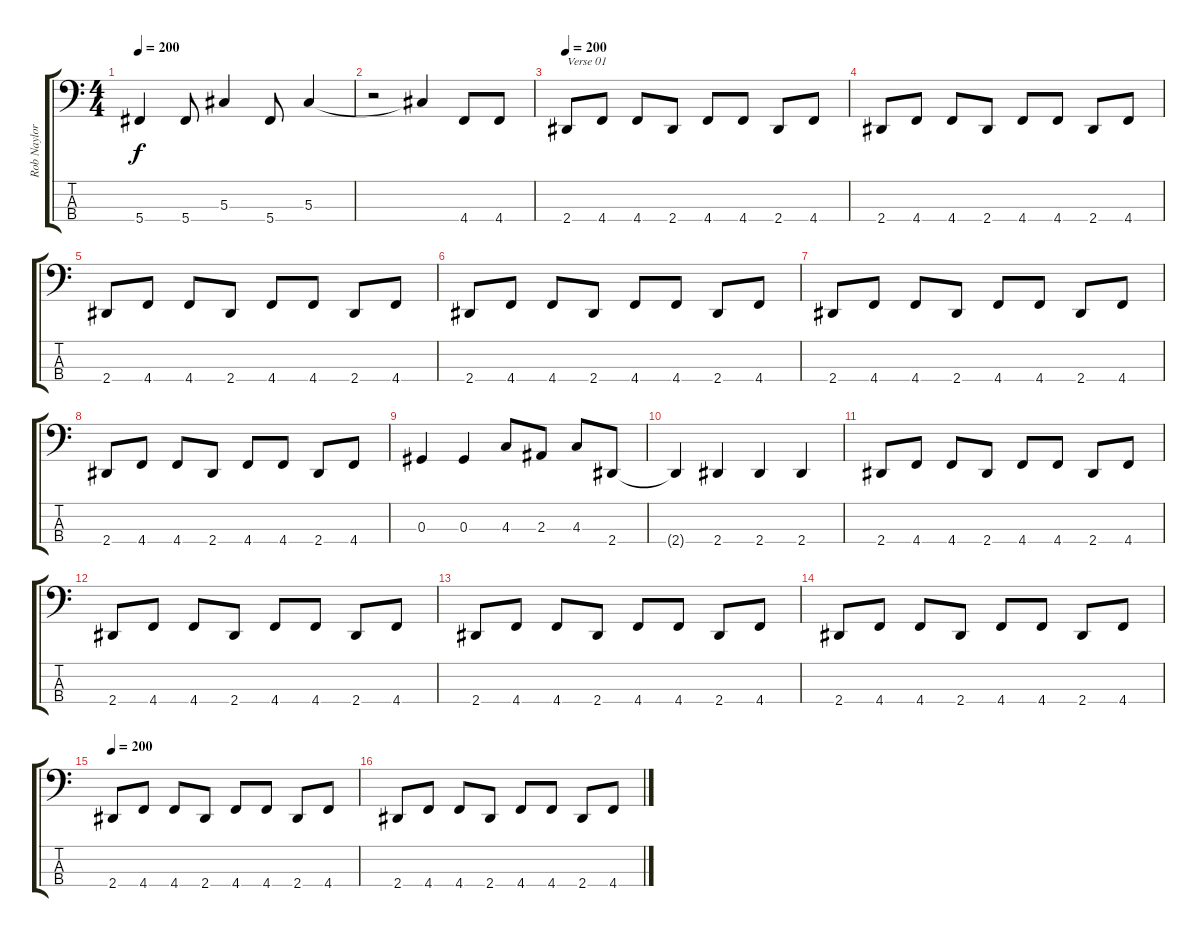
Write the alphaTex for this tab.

\track ("Rob Naylor" "Rob Naylor") {instrument electricbasspick}
\staff {score tabs}
\tuning (Gb2 Db2 Ab1 Db1) {hide}
\ts (4 4)
\tempo 200
\clef f4
\ks c
5.4.4{dy f} 5.4.8 5.3.4 5.4.8 5.3.4 |
r.2 5.3{t}.4 4.4.8 4.4.8 |
\tempo 200
2.4.8{txt "Verse 01"} 4.4.8 4.4.8 2.4.8 4.4.8 4.4.8 2.4.8 4.4.8 |
2.4.8 4.4.8 4.4.8 2.4.8 4.4.8 4.4.8 2.4.8 4.4.8 |
2.4.8 4.4.8 4.4.8 2.4.8 4.4.8 4.4.8 2.4.8 4.4.8 |
2.4.8 4.4.8 4.4.8 2.4.8 4.4.8 4.4.8 2.4.8 4.4.8 |
2.4.8 4.4.8 4.4.8 2.4.8 4.4.8 4.4.8 2.4.8 4.4.8 |
2.4.8 4.4.8 4.4.8 2.4.8 4.4.8 4.4.8 2.4.8 4.4.8 |
0.3.4 0.3.4 4.3.8 2.3.8 4.3.8 2.4.8 |
2.4{t}.4 2.4.4 2.4.4 2.4.4 |
2.4.8 4.4.8 4.4.8 2.4.8 4.4.8 4.4.8 2.4.8 4.4.8 |
2.4.8 4.4.8 4.4.8 2.4.8 4.4.8 4.4.8 2.4.8 4.4.8 |
2.4.8 4.4.8 4.4.8 2.4.8 4.4.8 4.4.8 2.4.8 4.4.8 |
2.4.8 4.4.8 4.4.8 2.4.8 4.4.8 4.4.8 2.4.8 4.4.8 |
\tempo 200
2.4.8 4.4.8 4.4.8 2.4.8 4.4.8 4.4.8 2.4.8 4.4.8 |
2.4.8 4.4.8 4.4.8 2.4.8 4.4.8 4.4.8 2.4.8 4.4.8
